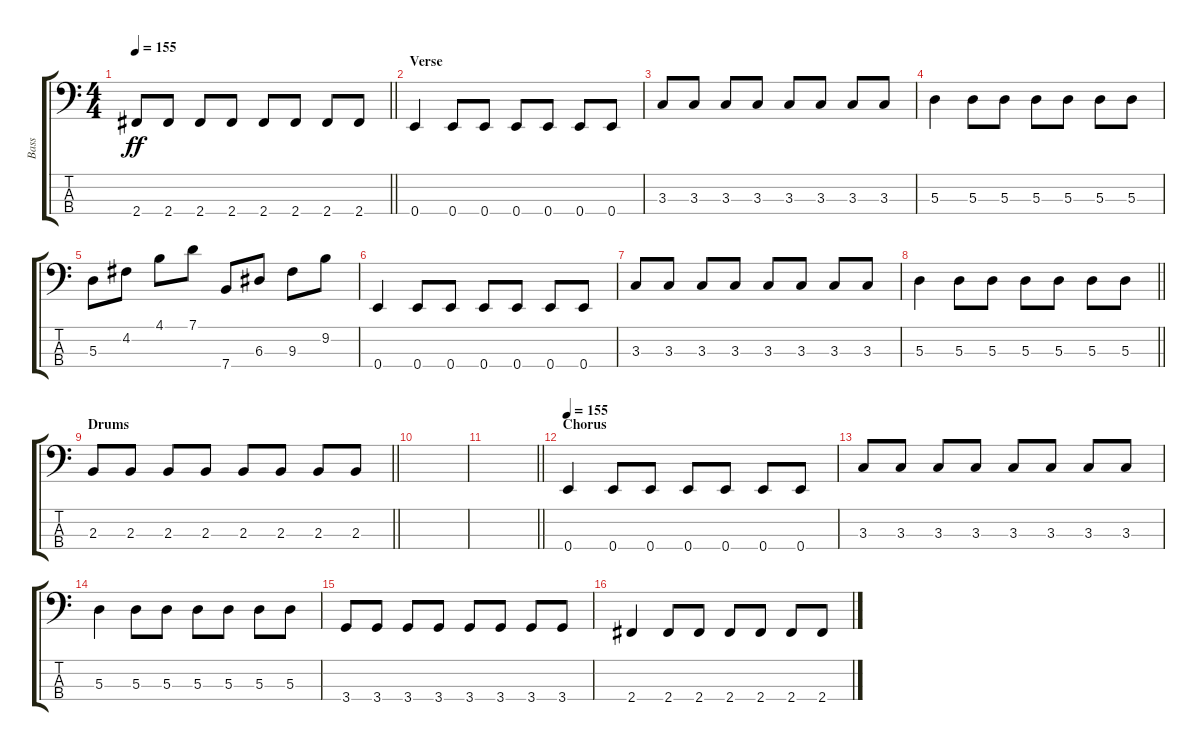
\track ("Bass" "Bass") {solo instrument electricbassfinger}
\staff {score tabs}
\tuning (G2 D2 A1 E1) {hide}
\ts (4 4)
\tempo 155
\clef f4
\barLineRight lightlight
\ks c
2.4.8{dy ff} 2.4.8 2.4.8 2.4.8 2.4.8 2.4.8 2.4.8 2.4.8 |
\section ("" "Verse")
0.4.4 0.4.8 0.4.8 0.4.8 0.4.8 0.4.8 0.4.8 |
3.3.8 3.3.8 3.3.8 3.3.8 3.3.8 3.3.8 3.3.8 3.3.8 |
5.3.4 5.3.8 5.3.8 5.3.8 5.3.8 5.3.8 5.3.8 |
5.3.8 4.2.8 4.1.8 7.1.8 7.4.8 6.3.8 9.3.8 9.2.8 |
0.4.4 0.4.8 0.4.8 0.4.8 0.4.8 0.4.8 0.4.8 |
3.3.8 3.3.8 3.3.8 3.3.8 3.3.8 3.3.8 3.3.8 3.3.8 |
\barLineRight lightlight
5.3.4 5.3.8 5.3.8 5.3.8 5.3.8 5.3.8 5.3.8 |
\section ("" "Drums ")
\barLineRight lightlight
2.3.8 2.3.8 2.3.8 2.3.8 2.3.8 2.3.8 2.3.8 2.3.8 |
|
\barLineRight lightlight
|
\section ("" "Chorus")
\tempo 155
0.4.4 0.4.8 0.4.8 0.4.8 0.4.8 0.4.8 0.4.8 |
3.3.8 3.3.8 3.3.8 3.3.8 3.3.8 3.3.8 3.3.8 3.3.8 |
5.3.4 5.3.8 5.3.8 5.3.8 5.3.8 5.3.8 5.3.8 |
3.4.8 3.4.8 3.4.8 3.4.8 3.4.8 3.4.8 3.4.8 3.4.8 |
2.4.4 2.4.8 2.4.8 2.4.8 2.4.8 2.4.8 2.4.8
